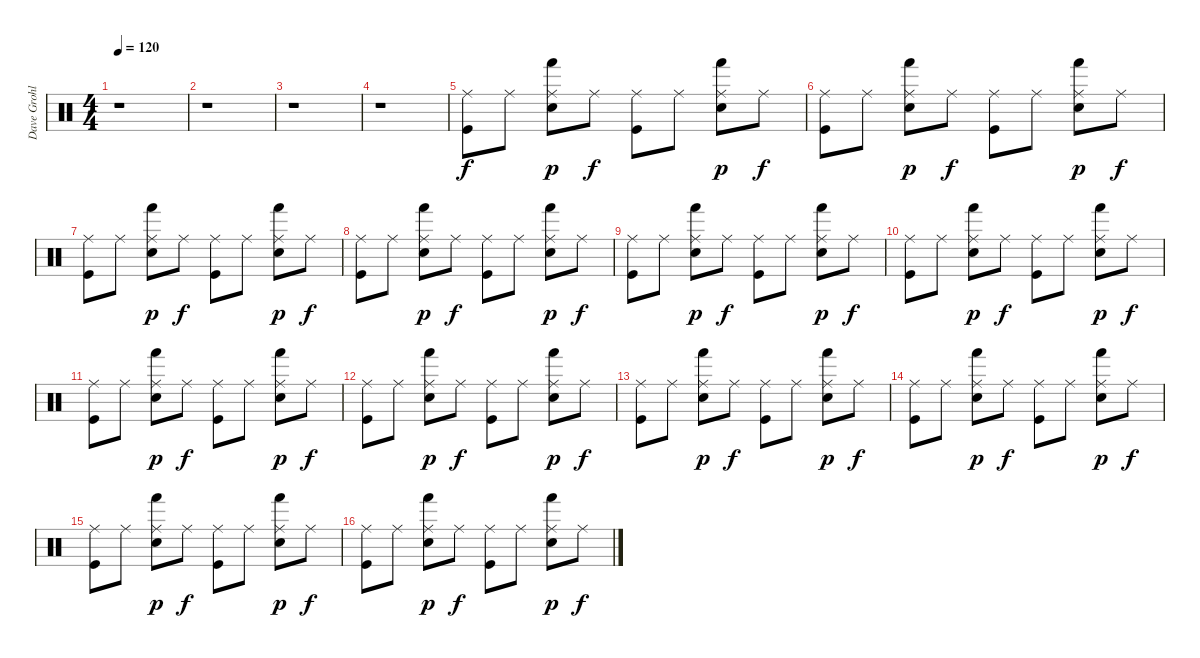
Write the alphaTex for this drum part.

\track ("Dave Grohl : Drums" "Dave Grohl") {instrument percussion}
\staff {score}
\articulation defaults
\ts (4 4)
\tempo 120
\clef neutral
\ks c
r.1{dy f} |
r.1 |
r.1 |
r.1 |
("Ride (middle)" "Kick (hit)").8 "Ride (middle)".8 ("Ride (middle)" "Hand (hit)" "Electric Snare (hit)").8{dy p} "Ride (middle)".8{dy f} ("Ride (middle)" "Kick (hit)").8 "Ride (middle)".8 ("Ride (middle)" "Hand (hit)" "Electric Snare (hit)").8{dy p} "Ride (middle)".8{dy f} |
("Ride (middle)" "Kick (hit)").8 "Ride (middle)".8 ("Ride (middle)" "Hand (hit)" "Electric Snare (hit)").8{dy p} "Ride (middle)".8{dy f} ("Ride (middle)" "Kick (hit)").8 "Ride (middle)".8 ("Ride (middle)" "Hand (hit)" "Electric Snare (hit)").8{dy p} "Ride (middle)".8{dy f} |
("Ride (middle)" "Kick (hit)").8 "Ride (middle)".8 ("Ride (middle)" "Hand (hit)" "Electric Snare (hit)").8{dy p} "Ride (middle)".8{dy f} ("Ride (middle)" "Kick (hit)").8 "Ride (middle)".8 ("Ride (middle)" "Hand (hit)" "Electric Snare (hit)").8{dy p} "Ride (middle)".8{dy f} |
("Ride (middle)" "Kick (hit)").8 "Ride (middle)".8 ("Ride (middle)" "Hand (hit)" "Electric Snare (hit)").8{dy p} "Ride (middle)".8{dy f} ("Ride (middle)" "Kick (hit)").8 "Ride (middle)".8 ("Ride (middle)" "Hand (hit)" "Electric Snare (hit)").8{dy p} "Ride (middle)".8{dy f} |
("Ride (middle)" "Kick (hit)").8 "Ride (middle)".8 ("Ride (middle)" "Hand (hit)" "Electric Snare (hit)").8{dy p} "Ride (middle)".8{dy f} ("Ride (middle)" "Kick (hit)").8 "Ride (middle)".8 ("Ride (middle)" "Hand (hit)" "Electric Snare (hit)").8{dy p} "Ride (middle)".8{dy f} |
("Ride (middle)" "Kick (hit)").8 "Ride (middle)".8 ("Ride (middle)" "Hand (hit)" "Electric Snare (hit)").8{dy p} "Ride (middle)".8{dy f} ("Ride (middle)" "Kick (hit)").8 "Ride (middle)".8 ("Ride (middle)" "Hand (hit)" "Electric Snare (hit)").8{dy p} "Ride (middle)".8{dy f} |
("Ride (middle)" "Kick (hit)").8 "Ride (middle)".8 ("Ride (middle)" "Hand (hit)" "Electric Snare (hit)").8{dy p} "Ride (middle)".8{dy f} ("Ride (middle)" "Kick (hit)").8 "Ride (middle)".8 ("Ride (middle)" "Hand (hit)" "Electric Snare (hit)").8{dy p} "Ride (middle)".8{dy f} |
("Ride (middle)" "Kick (hit)").8 "Ride (middle)".8 ("Ride (middle)" "Hand (hit)" "Electric Snare (hit)").8{dy p} "Ride (middle)".8{dy f} ("Ride (middle)" "Kick (hit)").8 "Ride (middle)".8 ("Ride (middle)" "Hand (hit)" "Electric Snare (hit)").8{dy p} "Ride (middle)".8{dy f} |
("Ride (middle)" "Kick (hit)").8 "Ride (middle)".8 ("Ride (middle)" "Hand (hit)" "Electric Snare (hit)").8{dy p} "Ride (middle)".8{dy f} ("Ride (middle)" "Kick (hit)").8 "Ride (middle)".8 ("Ride (middle)" "Hand (hit)" "Electric Snare (hit)").8{dy p} "Ride (middle)".8{dy f} |
("Ride (middle)" "Kick (hit)").8 "Ride (middle)".8 ("Ride (middle)" "Hand (hit)" "Electric Snare (hit)").8{dy p} "Ride (middle)".8{dy f} ("Ride (middle)" "Kick (hit)").8 "Ride (middle)".8 ("Ride (middle)" "Hand (hit)" "Electric Snare (hit)").8{dy p} "Ride (middle)".8{dy f} |
("Ride (middle)" "Kick (hit)").8 "Ride (middle)".8 ("Ride (middle)" "Hand (hit)" "Electric Snare (hit)").8{dy p} "Ride (middle)".8{dy f} ("Ride (middle)" "Kick (hit)").8 "Ride (middle)".8 ("Ride (middle)" "Hand (hit)" "Electric Snare (hit)").8{dy p} "Ride (middle)".8{dy f} |
("Ride (middle)" "Kick (hit)").8 "Ride (middle)".8 ("Ride (middle)" "Hand (hit)" "Electric Snare (hit)").8{dy p} "Ride (middle)".8{dy f} ("Ride (middle)" "Kick (hit)").8 "Ride (middle)".8 ("Ride (middle)" "Hand (hit)" "Electric Snare (hit)").8{dy p} "Ride (middle)".8{dy f}
